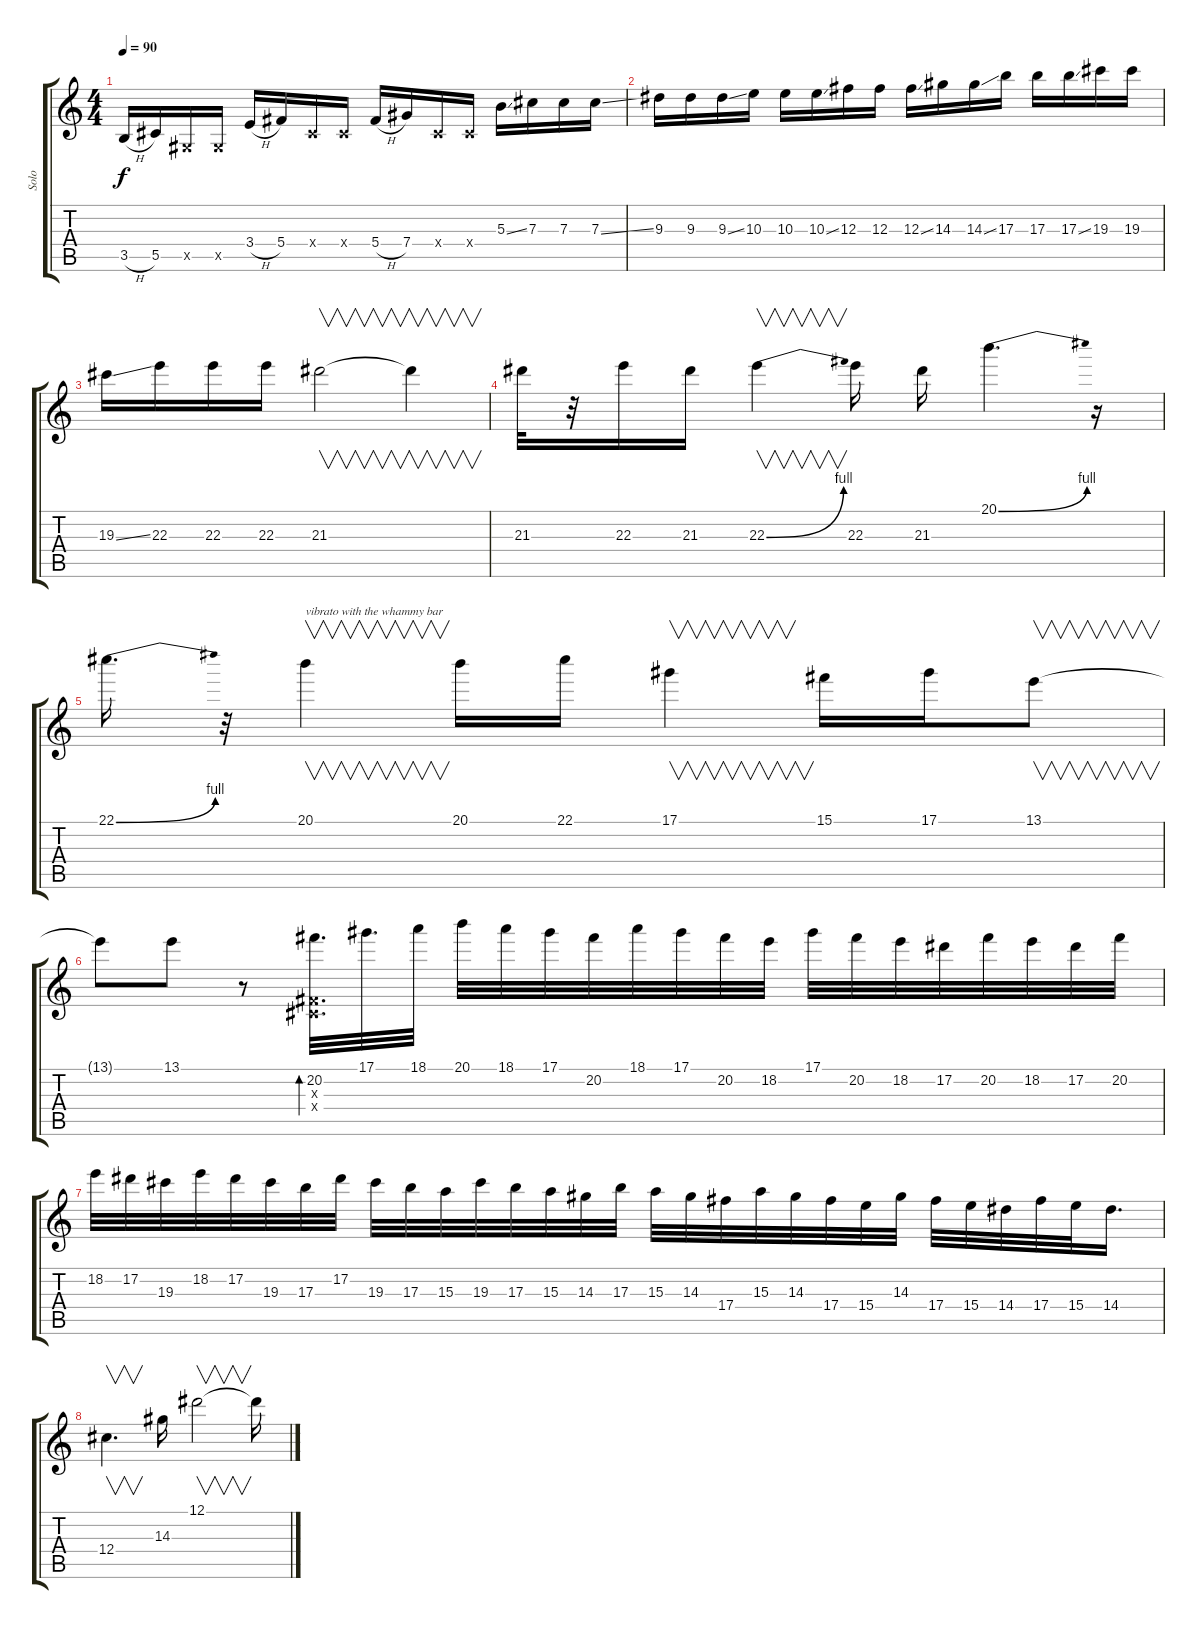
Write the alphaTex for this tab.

\track ("Solo" "Solo") {instrument distortionguitar}
\staff {score tabs}
\tuning (Eb4 Bb3 Gb3 Db3 Ab2 Db2) {hide}
\ts (4 4)
\tempo 90
\clef g2
\ks c
3.5{h}.16{dy f} 5.5.16 0.5{x}.16 0.5{x}.16 3.4{h}.16 5.4.16 0.4{x}.16 0.4{x}.16 5.4{h}.16 7.4.16 0.4{x}.16 0.4{x}.16 5.3{ss}.16 7.3.16 7.3.16 7.3{ss}.16 |
9.3.16 9.3.16 9.3{ss}.16 10.3.16 10.3.16 10.3{ss}.16 12.3.16 12.3.16 12.3{ss}.16 14.3.16 14.3{ss}.16 17.3.16 17.3.16 17.3{ss}.16 19.3.16 19.3.16 |
19.3{ss}.16 22.3.16 22.3.16 22.3.16 21.3.2{v} 21.3{t}.4{v} |
21.3.32 r.32 22.3.16 21.3.16 22.3{be (bend 0 0 60 4)}.4{v} 22.3.16 21.3.16 20.1{be (bend 0 0 60 4)}.4{d} r.16 |
22.1{be (bend 0 0 60 4)}.16{d} r.32 20.1.4{v txt "vibrato with the whammy bar"} 20.1.16 22.1.16 17.1.4{v} 15.1.16 17.1.16 13.1.8{v} |
13.1{t}.8 13.1.8 r.8 (20.2 0.3{x} 0.4{x}).32{d bd 30} 17.1.32{d} 18.1.32 20.1.32 18.1.32 17.1.32 20.2.32 18.1.32 17.1.32 20.2.32 18.2.32 17.1.32 20.2.32 18.2.32 17.2.32 20.2.32 18.2.32 17.2.32 20.2.32 |
18.2.32 17.2.32 19.3.32 18.2.32 17.2.32 19.3.32 17.3.32 17.2.32 19.3.32 17.3.32 15.3.32 19.3.32 17.3.32 15.3.32 14.3.32 17.3.32 15.3.32 14.3.32 17.4.32 15.3.32 14.3.32 17.4.32 15.4.32 14.3.32 17.4.32 15.4.32 14.4.32 17.4.32 15.4.32 14.4.16{d} |
12.4.4{v d} 14.3.16 12.1.2{v} 12.1{t}.16
